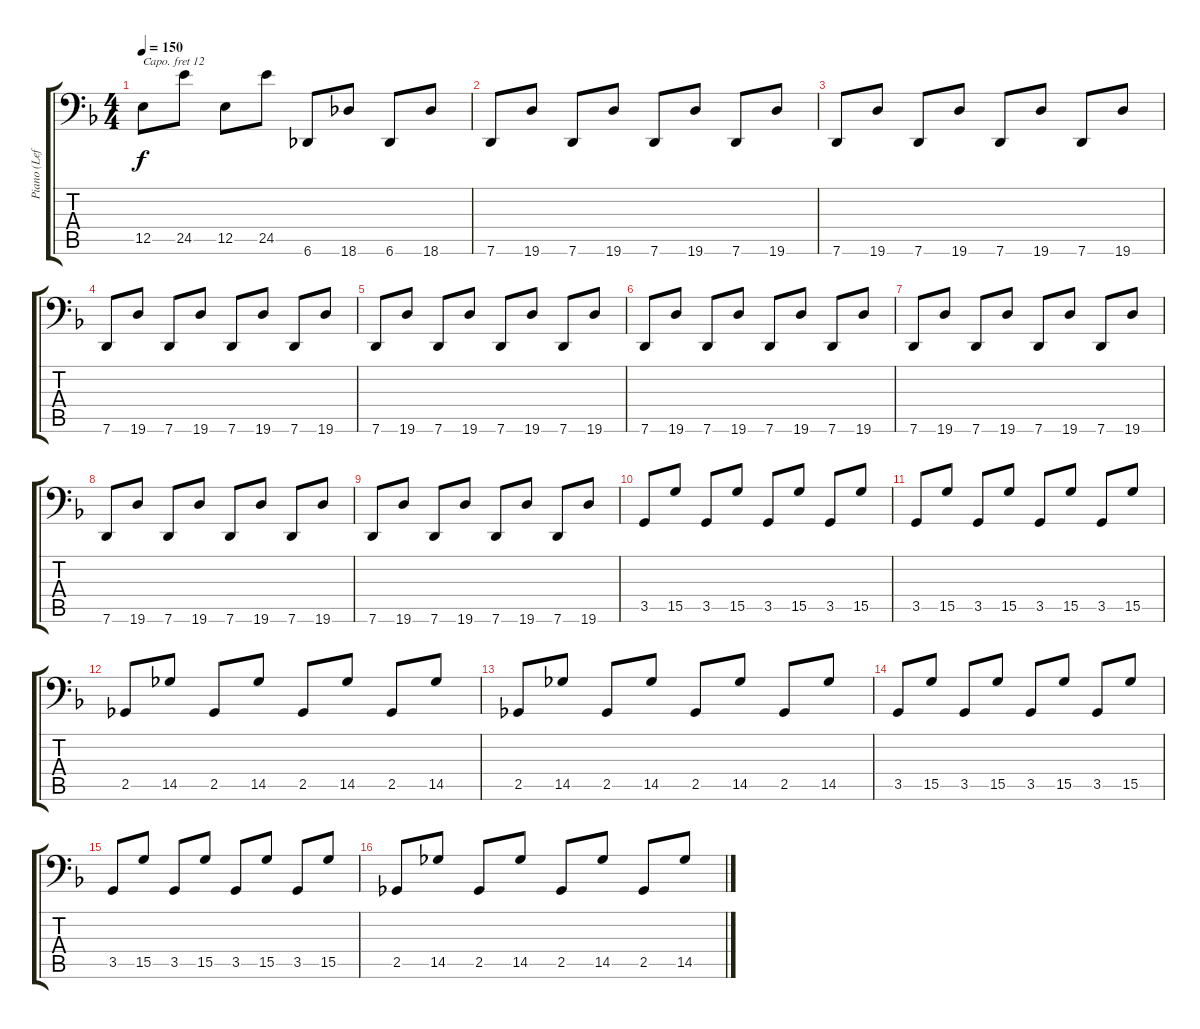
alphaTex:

\track ("Piano (Left Hand)" "Piano (Lef") {instrument acousticgrandpiano}
\staff {score tabs}
\capo 12
\tuning (C3 G2 D2 A1 E1 G0) {hide}
\ts (4 4)
\tempo 150
\clef f4
\ks f
12.5.8{dy f} 24.5.8 12.5.8 24.5.8 6.6.8 18.6.8 6.6.8 18.6.8 |
7.6.8 19.6.8 7.6.8 19.6.8 7.6.8 19.6.8 7.6.8 19.6.8 |
7.6.8 19.6.8 7.6.8 19.6.8 7.6.8 19.6.8 7.6.8 19.6.8 |
7.6.8 19.6.8 7.6.8 19.6.8 7.6.8 19.6.8 7.6.8 19.6.8 |
7.6.8 19.6.8 7.6.8 19.6.8 7.6.8 19.6.8 7.6.8 19.6.8 |
7.6.8 19.6.8 7.6.8 19.6.8 7.6.8 19.6.8 7.6.8 19.6.8 |
7.6.8 19.6.8 7.6.8 19.6.8 7.6.8 19.6.8 7.6.8 19.6.8 |
7.6.8 19.6.8 7.6.8 19.6.8 7.6.8 19.6.8 7.6.8 19.6.8 |
7.6.8 19.6.8 7.6.8 19.6.8 7.6.8 19.6.8 7.6.8 19.6.8 |
3.5.8 15.5.8 3.5.8 15.5.8 3.5.8 15.5.8 3.5.8 15.5.8 |
3.5.8 15.5.8 3.5.8 15.5.8 3.5.8 15.5.8 3.5.8 15.5.8 |
2.5.8 14.5.8 2.5.8 14.5.8 2.5.8 14.5.8 2.5.8 14.5.8 |
2.5.8 14.5.8 2.5.8 14.5.8 2.5.8 14.5.8 2.5.8 14.5.8 |
3.5.8 15.5.8 3.5.8 15.5.8 3.5.8 15.5.8 3.5.8 15.5.8 |
3.5.8 15.5.8 3.5.8 15.5.8 3.5.8 15.5.8 3.5.8 15.5.8 |
2.5.8 14.5.8 2.5.8 14.5.8 2.5.8 14.5.8 2.5.8 14.5.8
